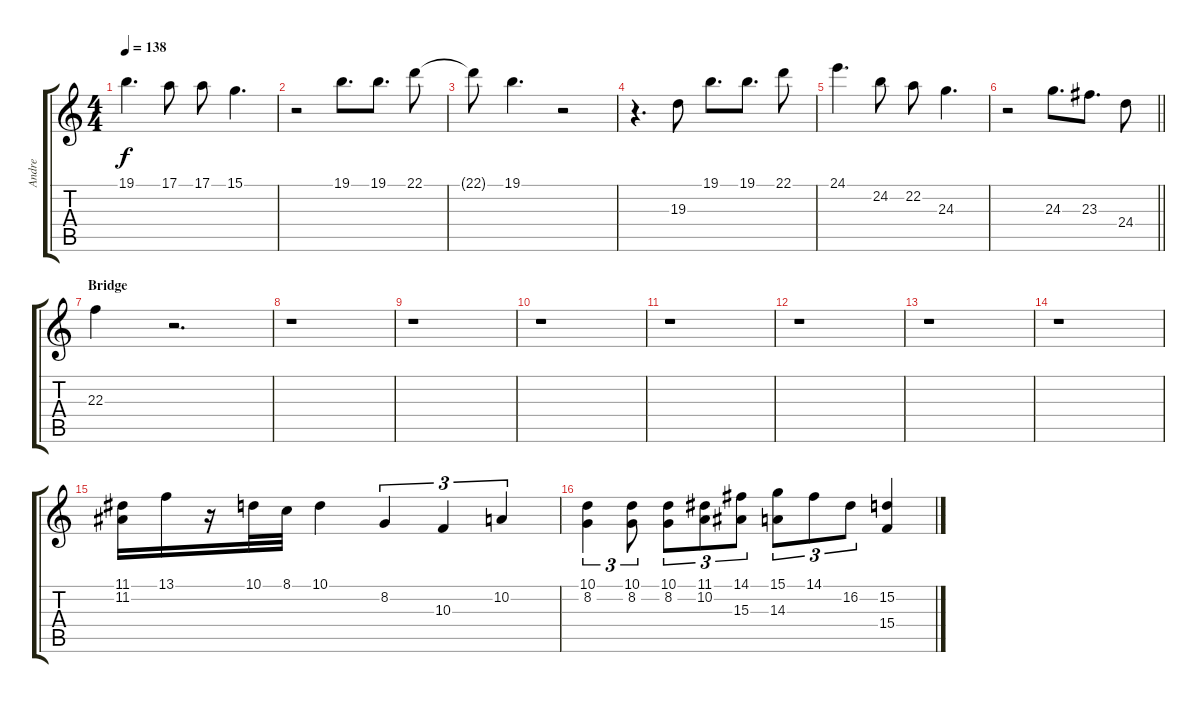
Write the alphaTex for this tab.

\track ("Andre" "Andre") {instrument flute}
\staff {score tabs}
\tuning (E4 B3 G3 D3 A2 E2) {hide}
\ts (4 4)
\tempo 138
\clef g2
\ks c
19.1.4{d dy f} 17.1.8 17.1.8 15.1.4{d} |
r.2 19.1.8{d} 19.1.8{d} 22.1.8 |
22.1{t}.8 19.1.4{d} r.2 |
r.4{d} 19.3.8 19.1.8{d} 19.1.8{d} 22.1.8 |
24.1.4{d} 24.2.8 22.2.8 24.3.4{d} |
\barLineRight lightlight
r.2 24.3.8{d} 23.3.8{d} 24.4.8 |
\section ("" "Bridge")
22.3.4 r.2{d} |
r.1 |
r.1 |
r.1 |
r.1 |
r.1 |
r.1 |
r.1 |
(11.1 11.2).16{instrument clarinet} 13.1.16 r.16 10.1.32 8.1.32 10.1.4 8.2.4{tu (3 2)} 10.3.4{tu (3 2)} 10.2.4{tu (3 2)} |
(10.1 8.2).4{tu (3 2) instrument clarinet} (10.1 8.2).8{tu (3 2)} (10.1 8.2).8{tu (3 2)} (11.1 10.2).8{tu (3 2)} (14.1 15.3).8{tu (3 2)} (15.1 14.3).8{tu (3 2)} 14.1.8{tu (3 2)} 16.2.8{tu (3 2)} (15.2 15.4).4
